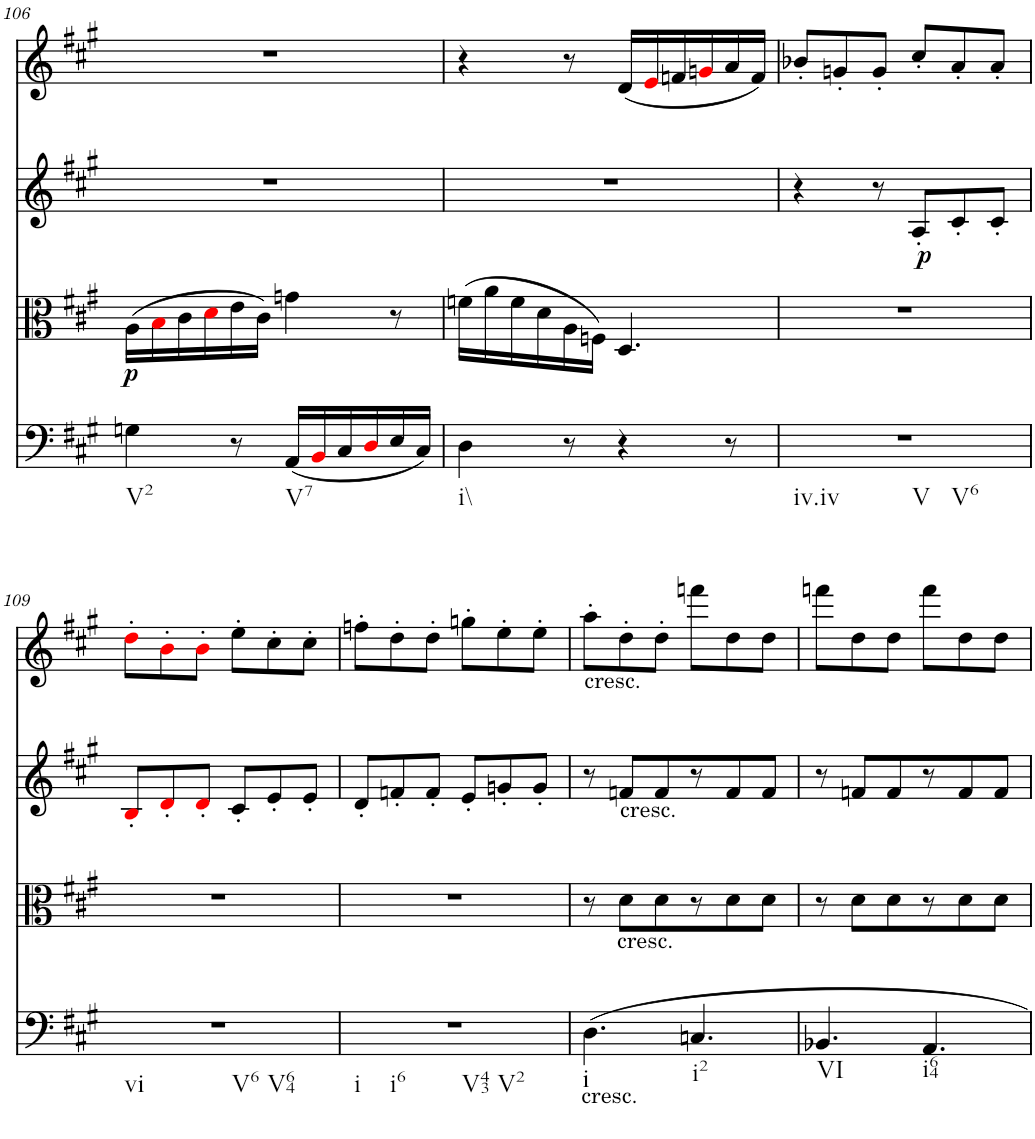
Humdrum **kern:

**kern	**kern	**dynam	**kern	**dynam	**kern
*part4	*part3	*part3	*part2	*part2	*part1
*staff4	*staff3	*staff3	*staff2	*staff2	*staff1
*I"Violoncello	*I"Viola	*	*I"Violin 2	*	*I"Violin 1
*I'Vc	*I'Vla	*	*I'Vln	*	*I'Vln
!!LO:PB:g=z
*clefC4	*clefC3	*	*clefG2	*	*clefG2
*k[f#c#g#]	*k[f#c#g#]	*	*k[f#c#g#]	*	*k[f#c#g#]
*A:	*A:	*	*A:	*	*A:
*M6/8	*M6/8	*	*M6/8	*	*M6/8
=106	=106	=106	=106	=106	=106
!LO:TX:b:t=V2	!	!	!	!	!
!	!	!LO:DY:b	!	!	!
4Gn\	(16A\LL	p	2.r	.	2.r
.	16Bi\	.	.	.	.
.	16c#\	.	.	.	.
.	16di\	.	.	.	.
8r	16e\	.	.	.	.
.	16c#\JJ)	.	.	.	.
!LO:TX:b:t=V7	!	!	!	!	!
(16AA/LL	4gn\	.	.	.	.
16BBi/	.	.	.	.	.
16C#/	.	.	.	.	.
16Di/	.	.	.	.	.
16E/	8r	.	.	.	.
16C#/JJ)	.	.	.	.	.
=107	=107	=107	=107	=107	=107
!LO:TX:b:t=i\\	!	!	!	!	!
4D\	(16fn\LL	.	2.r	.	4r
.	16a\	.	.	.	.
.	16f\	.	.	.	.
.	16d\	.	.	.	.
8r	16A\	.	.	.	8r
.	16Fn\JJ)	.	.	.	.
4r	4.D/	.	.	.	(16d/LL
.	.	.	.	.	16ei/
.	.	.	.	.	16fn/
.	.	.	.	.	16gni/
8r	.	.	.	.	16a/
.	.	.	.	.	16f/JJ)
=108	=108	=108	=108	=108	=108
!LO:TX:b:t=iv.iv	!	!	!	!	!
!LO:TX:b:t=V	!	!	!	!	!
!LO:TX:b:t=V6	!	!	!	!	!
2.r	2.r	.	4r	.	8b-X'/L
.	.	.	.	.	8gn'/
.	.	.	8r	.	8g'/J
!	!	!	!	!LO:DY:b	!
.	.	.	8A'/L	p	8cc#'/L
.	.	.	8c#'/	.	8a'/
.	.	.	8c#'/J	.	8a'/J
!!LO:LB:g=z
=109	=109	=109	=109	=109	=109
!LO:TX:b:t=vi	!	!	!	!	!
!LO:TX:b:t=V6	!	!	!	!	!
!LO:TX:b:t=V64	!	!	!	!	!
2.r	2.r	.	8B'i/L	.	8dd'i\L
.	.	.	8d'i/	.	8b'i\
.	.	.	8d'i/J	.	8b'i\J
.	.	.	8c#'/L	.	8ee'\L
.	.	.	8e'/	.	8cc#'\
.	.	.	8e'/J	.	8cc#'\J
=110	=110	=110	=110	=110	=110
!LO:TX:b:t=i	!	!	!	!	!
!LO:TX:b:t=i6	!	!	!	!	!
!LO:TX:b:t=V43	!	!	!	!	!
!LO:TX:b:t=V2	!	!	!	!	!
2.r	2.r	.	8d'/L	.	8ffn'\L
.	.	.	8fn'/	.	8dd'\
.	.	.	8f'/J	.	8dd'\J
.	.	.	8e'/L	.	8ggn'\L
.	.	.	8gn'/	.	8ee'\
.	.	.	8g'/J	.	8ee'\J
=111	=111	=111	=111	=111	=111
!	!	!	!	!	!LO:TX:b:t=cresc.
!LO:TX:b:t=cresc.	!	!	!	!	!
!LO:TX:b:t=i	!	!	!	!	!
4.D\	8r	.	8r	.	8aa'\L
!	!	!	!LO:TX:b:t=cresc.	!	!
!	!LO:TX:b:t=cresc.	!	!	!	!
.	8d\L	.	8fn/L	.	8dd'\
.	8d\	.	8f/	.	8dd'\J
!LO:TX:b:t=i2	!	!	!	!	!
4.Cn/	8r	.	8r	.	8fffn\L
.	8d\	.	8f/	.	8dd\
.	8d\J	.	8f/J	.	8dd\J
=112	=112	=112	=112	=112	=112
!LO:TX:b:t=VI	!	!	!	!	!
4.BB-X/	8r	.	8r	.	8fffn\L
.	8d\L	.	8fn/L	.	8dd\
.	8d\	.	8f/	.	8dd\J
!LO:TX:b:t=i64	!	!	!	!	!
4.AA/	8r	.	8r	.	8fff\L
.	8d\	.	8f/	.	8dd\
.	8d\J	.	8f/J	.	8dd\J
=	=	=	=	=	=
*-	*-	*-	*-	*-	*-
